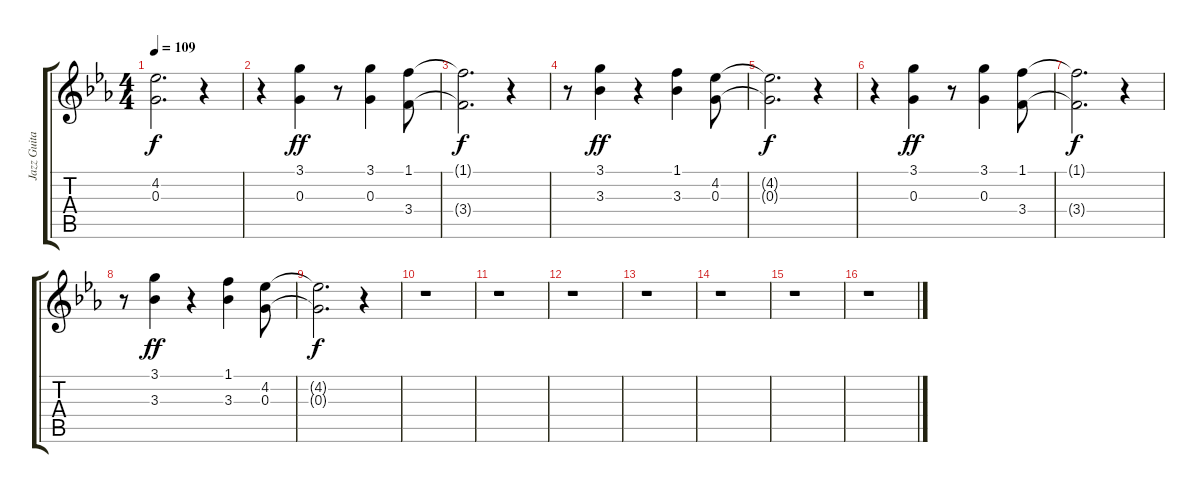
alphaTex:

\track ("Jazz Guitar" "Jazz Guita") {instrument electricguitarclean}
\staff {score tabs}
\tuning (E4 B3 G3 D3 A2 E2) {hide}
\ts (4 4)
\tempo 109
\clef g2
\ks eb
(4.2{t} 0.3{t}).2{d dy f} r.4 |
r.4 (3.1 0.3).4{dy ff} r.8 (3.1 0.3).4 (1.1 3.4).8 |
(1.1{t} 3.4{t}).2{d dy f} r.4 |
r.8 (3.1 3.3).4{dy ff} r.4 (1.1 3.3).4 (4.2 0.3).8 |
(4.2{t} 0.3{t}).2{d dy f} r.4 |
r.4 (3.1 0.3).4{dy ff} r.8 (3.1 0.3).4 (1.1 3.4).8 |
(1.1{t} 3.4{t}).2{d dy f} r.4 |
r.8 (3.1 3.3).4{dy ff} r.4 (1.1 3.3).4 (4.2 0.3).8 |
(4.2{t} 0.3{t}).2{d dy f} r.4 |
r.1 |
r.1 |
r.1 |
r.1 |
r.1 |
r.1 |
r.1
